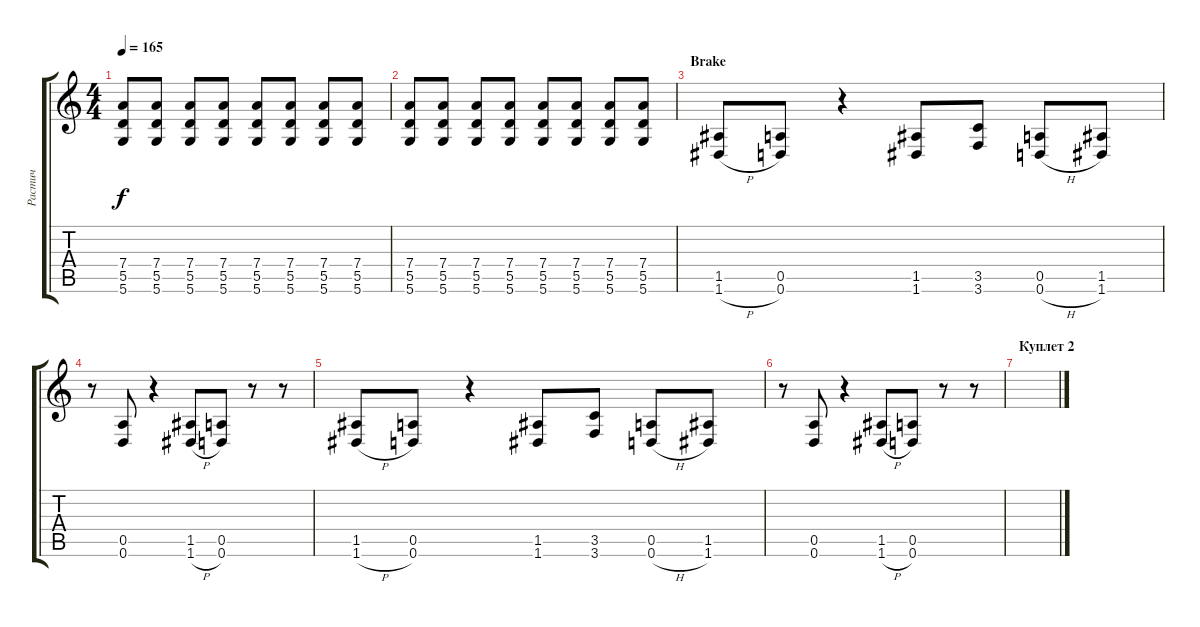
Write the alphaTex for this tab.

\track ("Растич" "Растич") {instrument distortionguitar}
\staff {score tabs}
\tuning (E4 B3 G3 D3 A2 D2) {hide}
\ts (4 4)
\tempo 165
\clef g2
\ks c
(7.4 5.5 5.6).8{dy f} (7.4 5.5 5.6).8 (7.4 5.5 5.6).8 (7.4 5.5 5.6).8 (7.4 5.5 5.6).8 (7.4 5.5 5.6).8 (7.4 5.5 5.6).8 (7.4 5.5 5.6).8 |
(7.4 5.5 5.6).8 (7.4 5.5 5.6).8 (7.4 5.5 5.6).8 (7.4 5.5 5.6).8 (7.4 5.5 5.6).8 (7.4 5.5 5.6).8 (7.4 5.5 5.6).8 (7.4 5.5 5.6).8 |
\section ("" "Brake")
(1.5 1.6{h}).8{instrument overdrivenguitar} (0.5 0.6).8 r.4 (1.5 1.6).8 (3.5 3.6).8 (0.5 0.6{h}).8 (1.5 1.6).8 |
r.8 (0.5 0.6).8 r.4 (1.5 1.6{h}).8 (0.5 0.6).8 r.8 r.8 |
(1.5 1.6{h}).8{instrument overdrivenguitar} (0.5 0.6).8 r.4 (1.5 1.6).8 (3.5 3.6).8 (0.5 0.6{h}).8 (1.5 1.6).8 |
r.8 (0.5 0.6).8 r.4 (1.5 1.6{h}).8 (0.5 0.6).8 r.8 r.8 |
\section ("" "Куплет 2")
